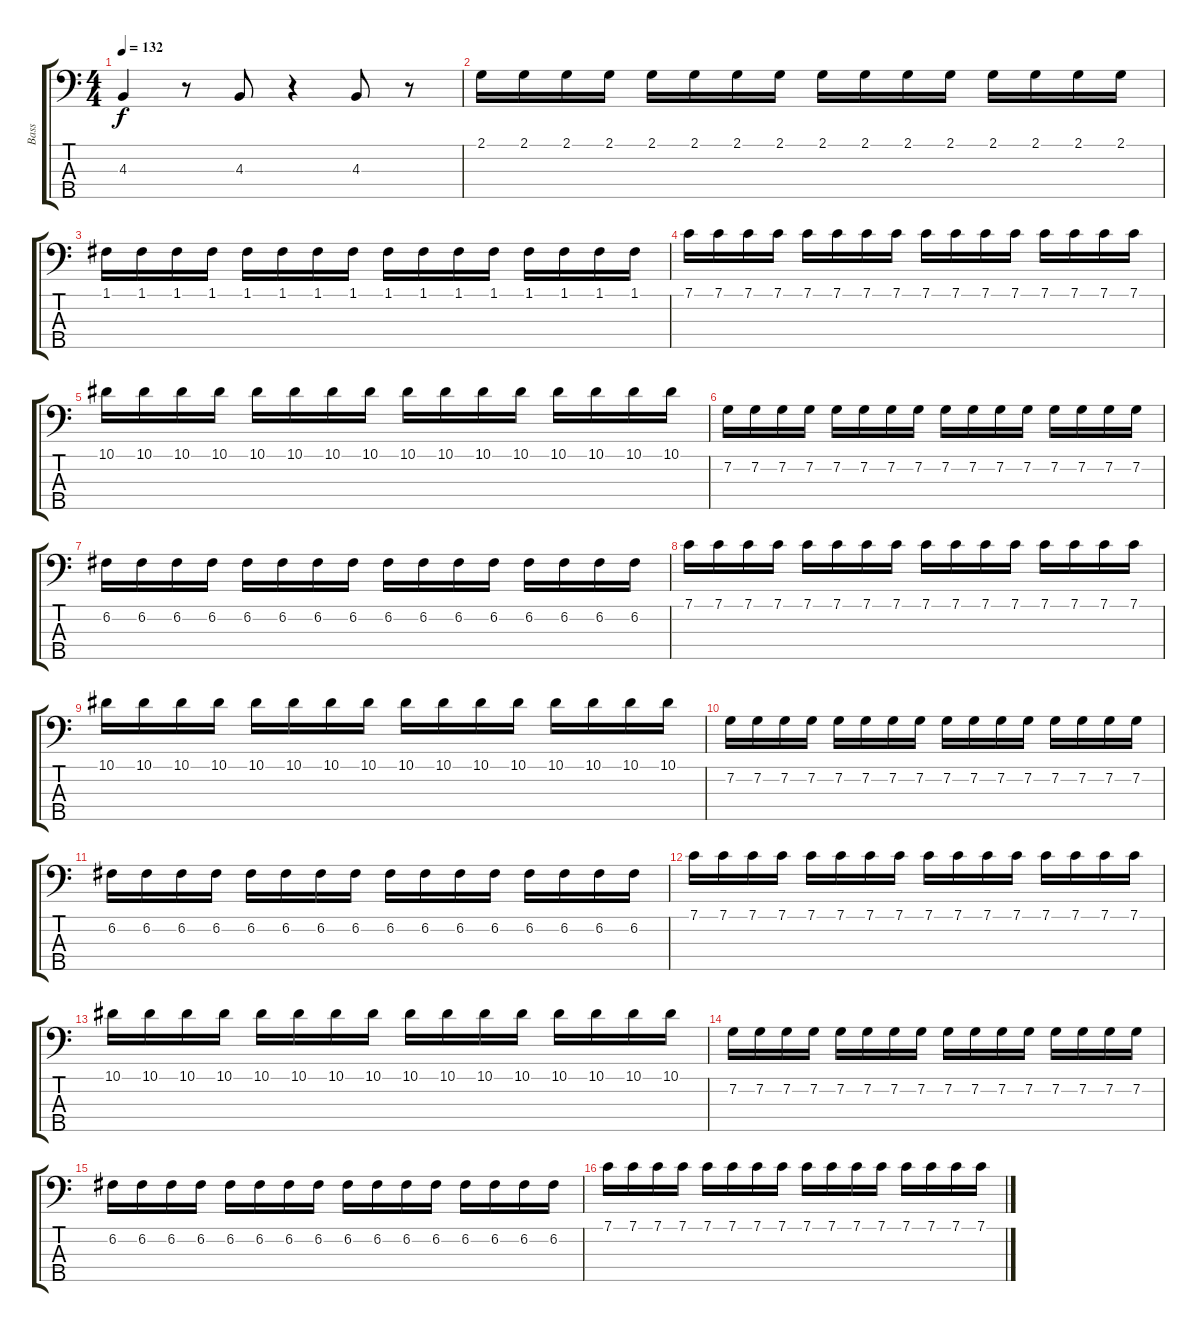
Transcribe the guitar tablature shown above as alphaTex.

\track ("Bass" "Bass") {instrument electricbassfinger}
\staff {score tabs}
\tuning (F2 C2 G1 D1 A0) {hide}
\ts (4 4)
\tempo 132
\clef f4
\ks c
4.3.4{dy f} r.8 4.3.8 r.4 4.3.8 r.8 |
2.1.16 2.1.16 2.1.16 2.1.16 2.1.16 2.1.16 2.1.16 2.1.16 2.1.16 2.1.16 2.1.16 2.1.16 2.1.16 2.1.16 2.1.16 2.1.16 |
1.1.16 1.1.16 1.1.16 1.1.16 1.1.16 1.1.16 1.1.16 1.1.16 1.1.16 1.1.16 1.1.16 1.1.16 1.1.16 1.1.16 1.1.16 1.1.16 |
7.1.16 7.1.16 7.1.16 7.1.16 7.1.16 7.1.16 7.1.16 7.1.16 7.1.16 7.1.16 7.1.16 7.1.16 7.1.16 7.1.16 7.1.16 7.1.16 |
10.1.16 10.1.16 10.1.16 10.1.16 10.1.16 10.1.16 10.1.16 10.1.16 10.1.16 10.1.16 10.1.16 10.1.16 10.1.16 10.1.16 10.1.16 10.1.16 |
7.2.16 7.2.16 7.2.16 7.2.16 7.2.16 7.2.16 7.2.16 7.2.16 7.2.16 7.2.16 7.2.16 7.2.16 7.2.16 7.2.16 7.2.16 7.2.16 |
6.2.16 6.2.16 6.2.16 6.2.16 6.2.16 6.2.16 6.2.16 6.2.16 6.2.16 6.2.16 6.2.16 6.2.16 6.2.16 6.2.16 6.2.16 6.2.16 |
7.1.16 7.1.16 7.1.16 7.1.16 7.1.16 7.1.16 7.1.16 7.1.16 7.1.16 7.1.16 7.1.16 7.1.16 7.1.16 7.1.16 7.1.16 7.1.16 |
10.1.16 10.1.16 10.1.16 10.1.16 10.1.16 10.1.16 10.1.16 10.1.16 10.1.16 10.1.16 10.1.16 10.1.16 10.1.16 10.1.16 10.1.16 10.1.16 |
7.2.16 7.2.16 7.2.16 7.2.16 7.2.16 7.2.16 7.2.16 7.2.16 7.2.16 7.2.16 7.2.16 7.2.16 7.2.16 7.2.16 7.2.16 7.2.16 |
6.2.16 6.2.16 6.2.16 6.2.16 6.2.16 6.2.16 6.2.16 6.2.16 6.2.16 6.2.16 6.2.16 6.2.16 6.2.16 6.2.16 6.2.16 6.2.16 |
7.1.16 7.1.16 7.1.16 7.1.16 7.1.16 7.1.16 7.1.16 7.1.16 7.1.16 7.1.16 7.1.16 7.1.16 7.1.16 7.1.16 7.1.16 7.1.16 |
10.1.16 10.1.16 10.1.16 10.1.16 10.1.16 10.1.16 10.1.16 10.1.16 10.1.16 10.1.16 10.1.16 10.1.16 10.1.16 10.1.16 10.1.16 10.1.16 |
7.2.16 7.2.16 7.2.16 7.2.16 7.2.16 7.2.16 7.2.16 7.2.16 7.2.16 7.2.16 7.2.16 7.2.16 7.2.16 7.2.16 7.2.16 7.2.16 |
6.2.16 6.2.16 6.2.16 6.2.16 6.2.16 6.2.16 6.2.16 6.2.16 6.2.16 6.2.16 6.2.16 6.2.16 6.2.16 6.2.16 6.2.16 6.2.16 |
7.1.16 7.1.16 7.1.16 7.1.16 7.1.16 7.1.16 7.1.16 7.1.16 7.1.16 7.1.16 7.1.16 7.1.16 7.1.16 7.1.16 7.1.16 7.1.16
